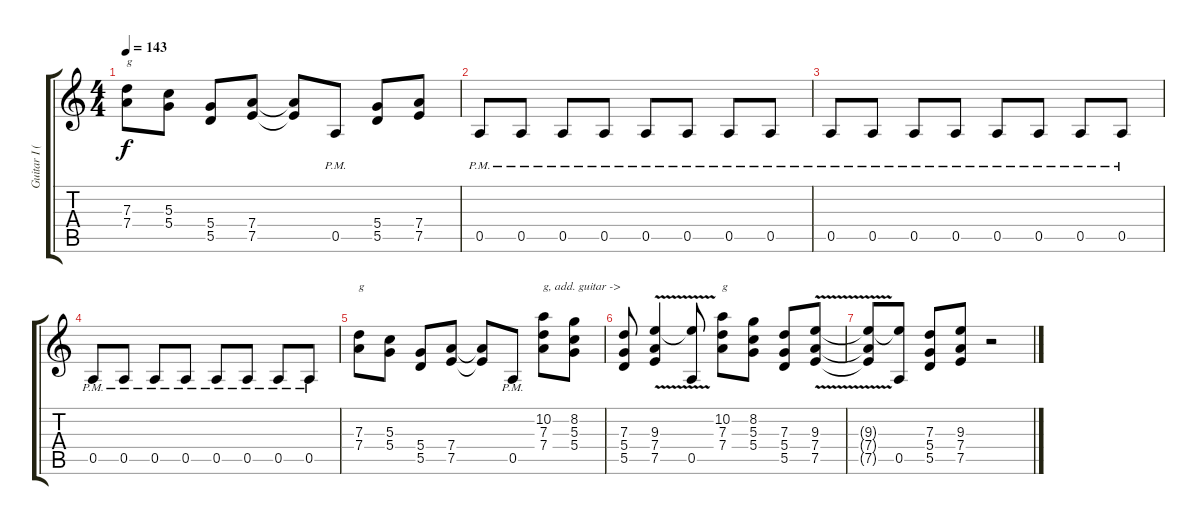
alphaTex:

\track ("Guitar I (+V)" "Guitar I (") {instrument distortionguitar}
\staff {score tabs}
\tuning (E4 B3 G3 D3 A2 E2) {hide}
\ts (4 4)
\tempo 143
\clef g2
\ks aminor
(7.3 7.4).8{txt "g" dy f} (5.3 5.4).8 (5.4 5.5).8 (7.4 7.5).8 (7.4{t} 7.5{t}).8 0.5{pm}.8 (5.4 5.5).8 (7.4 7.5).8 |
0.5{pm}.8 0.5{pm}.8 0.5{pm}.8 0.5{pm}.8 0.5{pm}.8 0.5{pm}.8 0.5{pm}.8 0.5{pm}.8 |
0.5{pm}.8 0.5{pm}.8 0.5{pm}.8 0.5{pm}.8 0.5{pm}.8 0.5{pm}.8 0.5{pm}.8 0.5{pm}.8 |
0.5{pm}.8 0.5{pm}.8 0.5{pm}.8 0.5{pm}.8 0.5{pm}.8 0.5{pm}.8 0.5{pm}.8 0.5{pm}.8 |
(7.3 7.4).8{txt "g"} (5.3 5.4).8 (5.4 5.5).8 (7.4 7.5).8 (7.4{t} 7.5{t}).8 0.5{pm}.8 (10.2 7.3 7.4).8{txt "g, add. guitar ->"} (8.2 5.3 5.4).8 |
(7.3 5.4 5.5).8 (9.3{v} 7.4{v} 7.5{v}).4 (9.3{t} 0.5).8 (10.2 7.3 7.4).8{txt "g"} (8.2 5.3 5.4).8 (7.3 5.4 5.5).8 (9.3{v} 7.4{v} 7.5{v}).8 |
(9.3{t} 7.4{t} 7.5{t}).8 (9.3{t} 0.5).8 (7.3 5.4 5.5).8 (9.3 7.4 7.5).8 r.2
